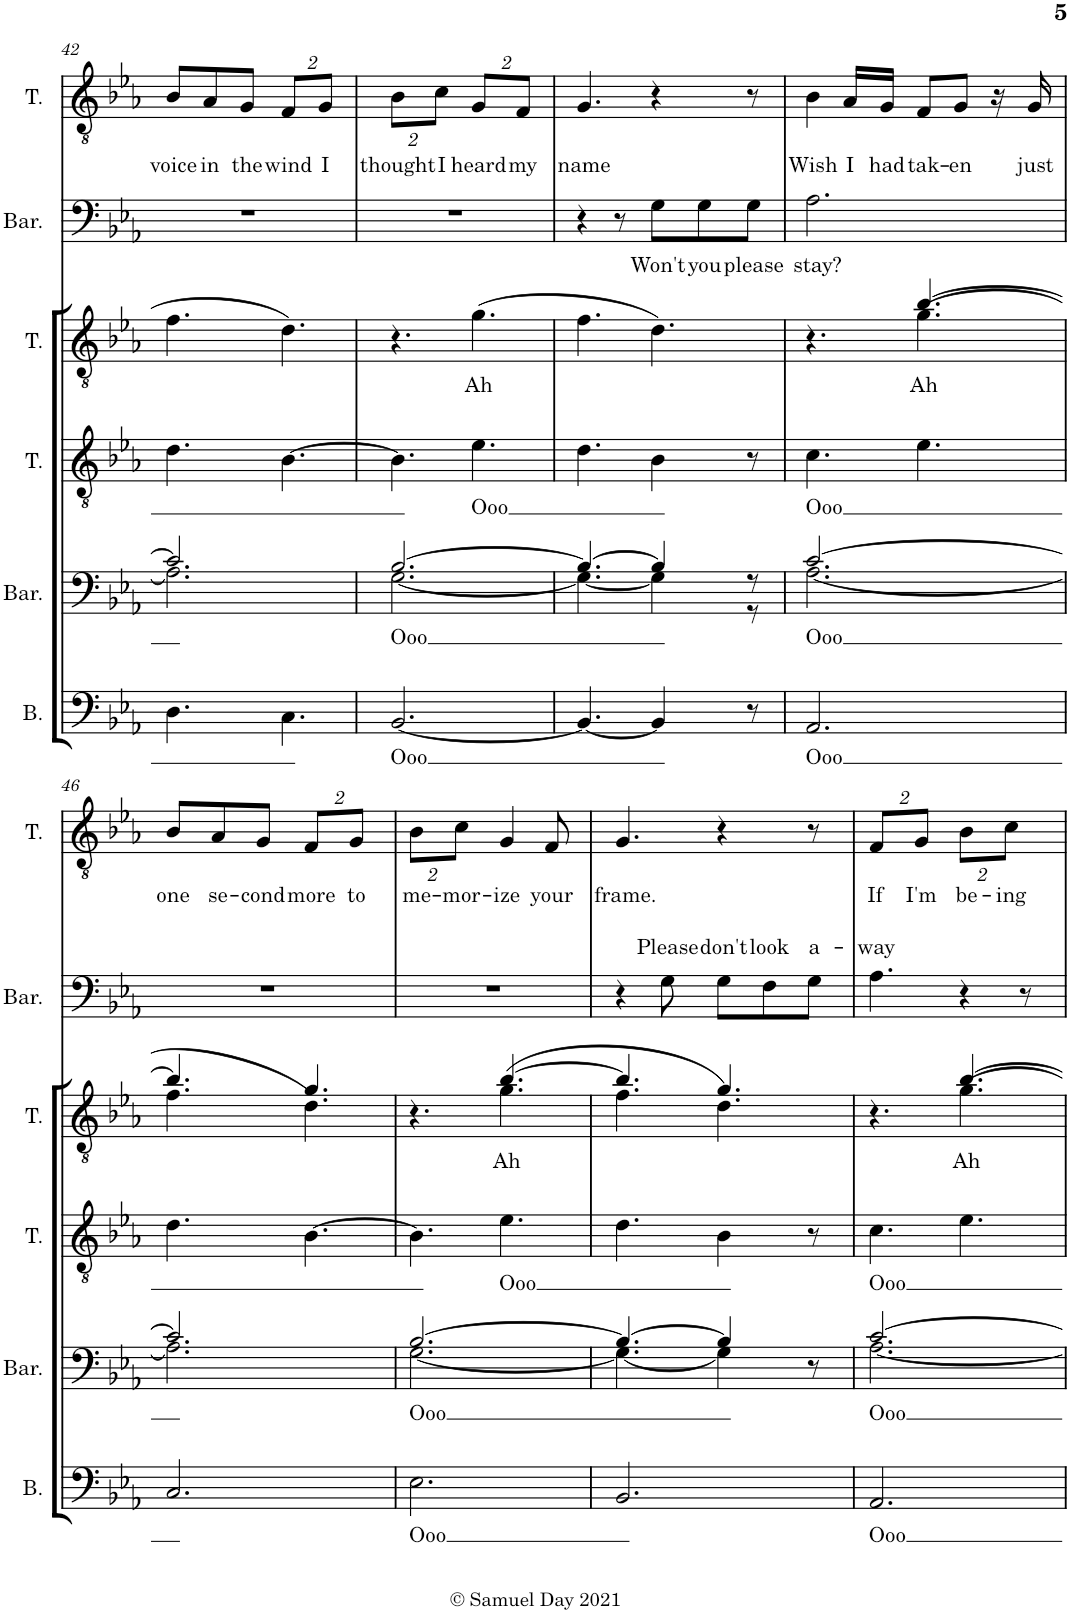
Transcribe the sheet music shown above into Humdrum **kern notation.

**kern	**text	**kern	**text	**kern	**text	**kern	**text	**kern	**text	**kern	**text
*part6	*part6	*part5	*part5	*part4	*part4	*part3	*part3	*part2	*part2	*part1	*part1
*staff6	*staff6	*staff5	*staff5	*staff4	*staff4	*staff3	*staff3	*staff2	*staff2	*staff1	*staff1
*I"Bass	*	*I"Baritone	*	*I"Tenor	*	*I"Tenor	*	*I"Baritone	*	*I"Tenor	*
*I'B.	*	*I'Bar.	*	*I'T.	*	*I'T.	*	*I'Bar.	*	*I'T.	*
!!LO:PB:g=z
*clefF4	*	*clefF4	*	*clefGv2	*	*clefGv2	*	*clefF4	*	*clefGv2	*
*k[b-e-a-]	*	*k[b-e-a-]	*	*k[b-e-a-]	*	*k[b-e-a-]	*	*k[b-e-a-]	*	*k[b-e-a-]	*
*M6/8	*	*M6/8	*	*M6/8	*	*M6/8	*	*M6/8	*	*M6/8	*
=42	=42	=42	=42	=42	=42	=42	=42	=42	=42	=42	=42
*	*	*^	*	*	*	*	*	*	*	*	*
!	!	!	!	!	!	!	!	!	!	!	!	!LO:LY:b
4.D\	.	2.A-\]	2.c/]	.	4.d\	.	4.f\	.	2.r	.	8B-/L	voice
!	!	!	!	!	!	!	!	!	!	!	!	!LO:LY:b
.	.	.	.	.	.	.	.	.	.	.	8A-/	in
!	!	!	!	!	!	!	!	!	!	!	!	!LO:LY:b
.	.	.	.	.	.	.	.	.	.	.	8G/J	the
*	*	*	*	*	*	*	*	*	*	*	*Xbrackettup	*
!	!	!	!	!	!	!	!	!	!	!	!	!LO:LY:b
4.C\	.	.	.	.	[4.B-\	.	4.d\	.	.	.	16%3F/L	wind
!	!	!	!	!	!	!	!	!	!	!	!	!LO:LY:b
.	.	.	.	.	.	.	.	.	.	.	16%3G/J	I
=43	=43	=43	=43	=43	=43	=43	=43	=43	=43	=43	=43	=43
!	!LO:LY:b	!	!	!LO:LY:b	!	!	!	!	!	!	!	!LO:LY:b
[2.BB-/	Ooo	[2.G\	[2.B-/	Ooo	4.B-\]	.	4.r	.	2.r	.	16%3B-\L	thought
!	!	!	!	!	!	!	!	!	!	!	!	!LO:LY:b
.	.	.	.	.	.	.	.	.	.	.	16%3c\J	I
!	!	!	!	!	!	!LO:LY:b	!	!LO:LY:b	!	!	!	!LO:LY:b
.	.	.	.	.	4.e-\	Ooo	(4.g\	Ah	.	.	16%3G/L	heard
!	!	!	!	!	!	!	!	!	!	!	!	!LO:LY:b
.	.	.	.	.	.	.	.	.	.	.	16%3F/J	my
=44	=44	=44	=44	=44	=44	=44	=44	=44	=44	=44	=44	=44
!	!	!	!	!	!	!	!	!	!	!	!	!LO:LY:b
4.BB-/_	.	4.G\_	4.B-/_	.	4.d\	.	4.f\	.	4r	.	4.G/	name
.	.	.	.	.	.	.	.	.	8r	.	.	.
!	!	!	!	!	!	!	!	!	!	!LO:LY:b	!	!
4BB-/]	.	4G\]	4B-/]	.	4B-\	.	4.d\)	.	8G\L	Won't	4r	.
!	!	!	!	!	!	!	!	!	!	!LO:LY:b	!	!
.	.	.	.	.	.	.	.	.	8G\	you	.	.
!	!	!	!	!	!	!	!	!	!	!LO:LY:b	!	!
8r	.	8r	8r	.	8r	.	.	.	8G\J	please	8r	.
=45	=45	=45	=45	=45	=45	=45	=45	=45	=45	=45	=45	=45
!	!LO:LY:b	!	!	!LO:LY:b	!	!LO:LY:b	!	!	!	!LO:LY:b	!	!LO:LY:b
*	*	*	*	*	*	*	*^	*	*	*	*	*
2.AA-/	Ooo	[2.A-\	[2.c/	Ooo	4.c\	Ooo	4.r	4.ryy	.	2.A-\	stay?	4B-\	Wish
!	!	!	!	!	!	!	!	!	!	!	!	!	!LO:LY:b
.	.	.	.	.	.	.	.	.	.	.	.	16A-/LL	I
!	!	!	!	!	!	!	!	!	!	!	!	!	!LO:LY:b
.	.	.	.	.	.	.	.	.	.	.	.	16G/JJ	had
!	!	!	!	!	!	!	!	!	!LO:LY:b	!	!	!	!LO:LY:b
.	.	.	.	.	4.e-\	.	(4.g\	[4.b-/	Ah	.	.	8F/L	tak-
!	!	!	!	!	!	!	!	!	!	!	!	!	!LO:LY:b
.	.	.	.	.	.	.	.	.	.	.	.	8G/J	-en
.	.	.	.	.	.	.	.	.	.	.	.	16r	.
!	!	!	!	!	!	!	!	!	!	!	!	!	!LO:LY:b
.	.	.	.	.	.	.	.	.	.	.	.	16G/	just
!!LO:LB:g=z
=46	=46	=46	=46	=46	=46	=46	=46	=46	=46	=46	=46	=46	=46
!	!	!	!	!	!	!	!	!	!	!	!	!	!LO:LY:b
2.C/	.	2.A-\]	2.c/]	.	4.d\	.	4.f\	4.b-/]	.	2.r	.	8B-/L	one
!	!	!	!	!	!	!	!	!	!	!	!	!	!LO:LY:b
.	.	.	.	.	.	.	.	.	.	.	.	8A-/	se-
!	!	!	!	!	!	!	!	!	!	!	!	!	!LO:LY:b
.	.	.	.	.	.	.	.	.	.	.	.	8G/J	-cond
!	!	!	!	!	!	!	!	!	!	!	!	!	!LO:LY:b
.	.	.	.	.	[4.B-\	.	4.d\)	4.g/	.	.	.	16%3F/L	more
!	!	!	!	!	!	!	!	!	!	!	!	!	!LO:LY:b
.	.	.	.	.	.	.	.	.	.	.	.	16%3G/J	to
=47	=47	=47	=47	=47	=47	=47	=47	=47	=47	=47	=47	=47	=47
!	!LO:LY:b	!	!	!LO:LY:b	!	!	!	!	!	!	!	!	!LO:LY:b
2.E-\	Ooo	[2.G\	[2.B-/	Ooo	4.B-\]	.	4.r	4.ryy	.	2.r	.	16%3B-\L	me-
!	!	!	!	!	!	!	!	!	!	!	!	!	!LO:LY:b
.	.	.	.	.	.	.	.	.	.	.	.	16%3c\J	-mor-
!	!	!	!	!	!	!LO:LY:b	!	!	!LO:LY:b	!	!	!	!LO:LY:b
.	.	.	.	.	4.e-\	Ooo	(4.g\	[>4.b-/	Ah	.	.	4G/	-ize
!	!	!	!	!	!	!	!	!	!	!	!	!	!LO:LY:b
.	.	.	.	.	.	.	.	.	.	.	.	8F/	your
=48	=48	=48	=48	=48	=48	=48	=48	=48	=48	=48	=48	=48	=48
!	!	!	!	!	!	!	!	!	!	!	!	!	!LO:LY:b
2.BB-/	.	4.G\_	4.B-/_	.	4.d\	.	4.f\	4.b-/]	.	4r	.	4.G/	frame.
!	!	!	!	!	!	!	!	!	!	!	!LO:LY:a	!	!
.	.	.	.	.	.	.	.	.	.	8G\	Please	.	.
!	!	!	!	!	!	!	!	!	!	!	!LO:LY:a	!	!
.	.	4G\]	4B-/]	.	4B-\	.	4.d\)	4.g/	.	8G\L	don't	4r	.
!	!	!	!	!	!	!	!	!	!	!	!LO:LY:a	!	!
.	.	.	.	.	.	.	.	.	.	8F\	look	.	.
!	!	!	!	!	!	!	!	!	!	!	!LO:LY:a	!	!
.	.	8r	8ryy	.	8r	.	.	.	.	8G\J	a-	8r	.
=49	=49	=49	=49	=49	=49	=49	=49	=49	=49	=49	=49	=49	=49
!	!LO:LY:b	!	!	!LO:LY:b	!	!LO:LY:b	!	!	!	!	!LO:LY:a	!	!LO:LY:b
2.AA-/	Ooo	[2.A-\	[2.c/	Ooo	4.c\	Ooo	4.r	4.ryy	.	4.A-\	-way	16%3F/L	If
!	!	!	!	!	!	!	!	!	!	!	!	!	!LO:LY:b
.	.	.	.	.	.	.	.	.	.	.	.	16%3G/J	I'm
!	!	!	!	!	!	!	!	!	!LO:LY:b	!	!	!	!LO:LY:b
.	.	.	.	.	4.e-\	.	4.g\	[>4.b-/	Ah	4r	.	16%3B-\L	be-
!	!	!	!	!	!	!	!	!	!	!	!	!	!LO:LY:b
.	.	.	.	.	.	.	.	.	.	.	.	16%3c\J	-ing
.	.	.	.	.	.	.	.	.	.	8r	.	.	.
*	*	*v	*v	*	*	*	*v	*v	*	*	*	*	*
=	=	=	=	=	=	=	=	=	=	=	=
*-	*-	*-	*-	*-	*-	*-	*-	*-	*-	*-	*-
